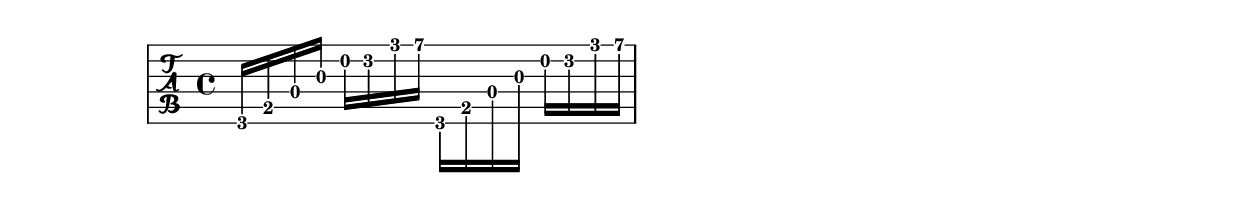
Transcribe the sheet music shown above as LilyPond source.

% Do not edit this file; it is automatically
% generated from Documentation/snippets/new
% This file is in the public domain.
%% Note: this file works from version 2.13.36
\version "2.13.39"

\header {
%% Translation of GIT committish: 5160eccb26cee0bfd802d844233e4a8d795a1e94
  texidoces = "
La dirección de las plicas se contola de la misma forma en la
tablatura que en la notación tradicional. Las barras se pueden
poner horizontales, como se muestra en este ejemplo.

"
  doctitlees = "Comportamiento de las plicas y las barras de corchea en tablaturas"


%% Translation of GIT committish: 0a868be38a775ecb1ef935b079000cebbc64de40
  texidocde = "
Die Richtung von Hälsen wird in Tabulaturen genauso wie in normaler Notation
eingestellt.  Balken können horizontal eingestellt werden, wie das Beispiel
zeigt.

"
  doctitlede = "Hals- und Balkenverhalten in einer Tabulatur"

%% Translation of GIT committish: 718fa63a806b2ae307f320e250bc83236e9cd136

  texidocfr = "
La direction des hampes se gère dans les tablatures tout comme en
notation traditionnelle.  Les ligatures peuvent être mises à l'horizontale
comme le montre cet exemple.

"
  doctitlefr = "Hampes et ligatures en mode tablature"


  lsrtags = "fretted-strings"
  texidoc = "
The direction of stems is controlled the same way in tablature as in
traditional notation.  Beams can be made horizontal, as shown in this
example.
"
  doctitle = "Stem and beam behavior in tablature"
} % begin verbatim


\new TabStaff {
  \relative c {
    \tabFullNotation
    g16 b d g b d g b
    \stemDown
    \override Beam #'damping = #+inf.0
    g,,16 b d g b d g b
  }
}
